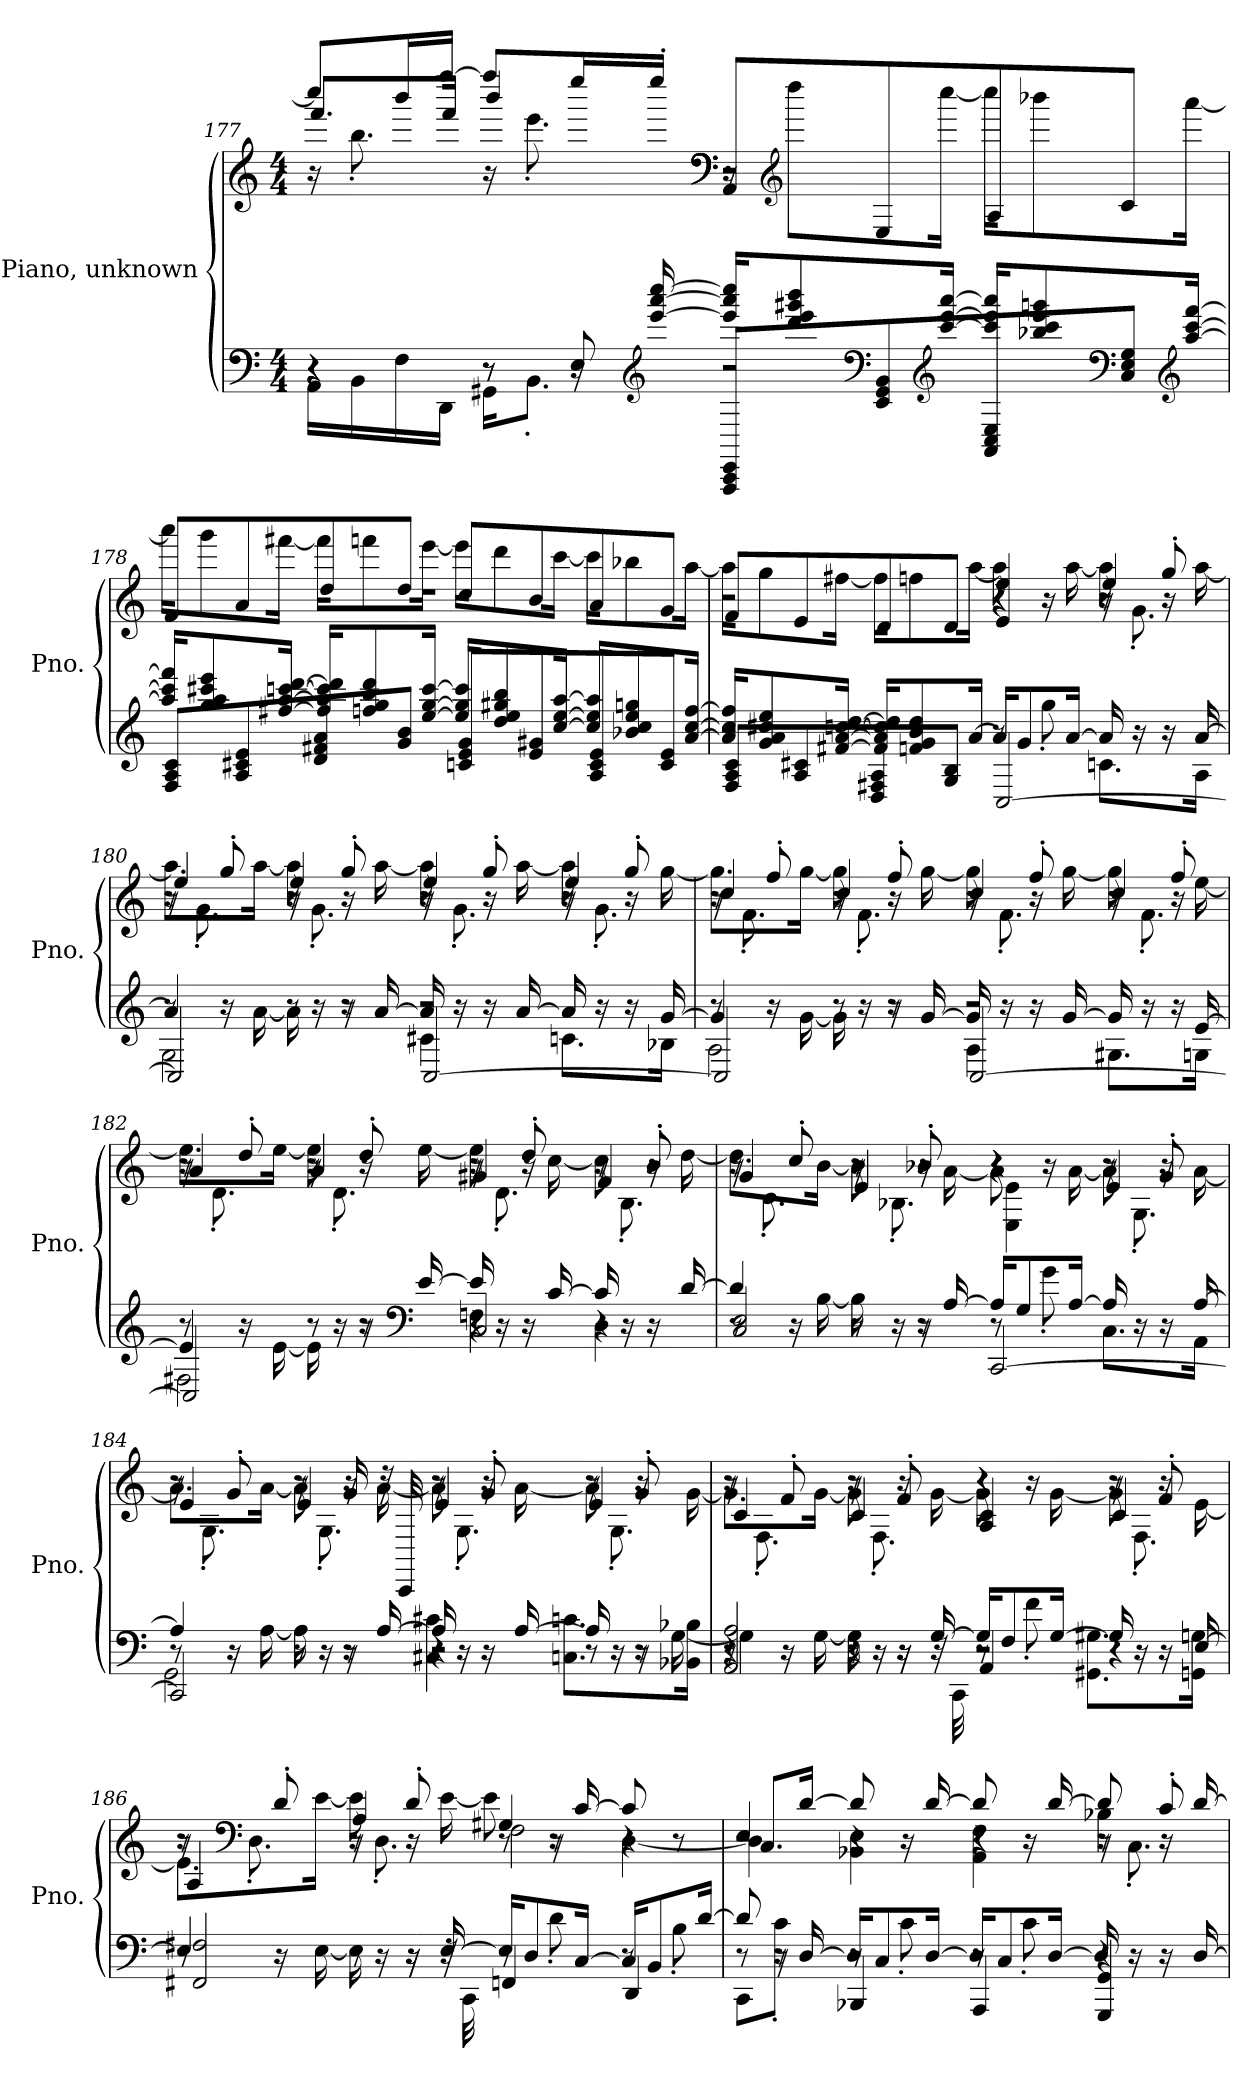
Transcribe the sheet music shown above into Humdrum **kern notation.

**kern	**kern
*part1	*part1
*staff2	*staff1
*I"Piano, unknown	*
*I'Pno.	*
!!LO:LB:g=z
*clefF4	*clefG2
*k[]	*k[]
*M4/4	*M4/4
=177	=177
*^	*^
*	*^	*	*^
4r	16AA\LL	4r	8cccc/L]	16r	8.fff/L
.	16BB\	.	.	8.bb'\	.
.	16F\	.	16bbb/L	.	.
.	16DD\JJ	.	[16ffff/JJ	.	16fff/Jk
8r	16GG#X\KL	8r	8ffff/L]	16r	4bbb/
.	8.BB'\J	.	.	8.eee'\	.
16r	.	8E/	16eeee/L	.	.
*clefG2	*	*	*	*	*
[16eee/ [16aaa/ [16cccc/	.	.	16eeee'/JJ	.	.
*	*	*	*clefF4	*	*
16eee/] 16aaa/] 16cccc/]KL	2r	8AAA/ 8CC/ 8EE/L	2r	16r	8AA/L
*	*	*	*clefG2	*	*
8ddd/ 8eee/ 8ggg#X/ 8bbb/	.	.	.	8dddd\L	.
*clefF4	*	*	*	*	*
.	.	8EE/ 8GG#/ 8BB/	.	.	8E/
*clefG2	*	*	*	*	*
[16ccc/ [16eee/ [16aaa/Jk	.	.	.	[16cccc\Jk	.
16ccc/] 16eee/] 16aaa/]KL	.	8AA/ 8C/ 8E/	.	16cccc\KL]	8A/
8bb-X/ 8ccc/ 8eee/ 8gggn/	.	.	.	8bbb-X\	.
*clefF4	*	*	*	*	*
.	.	8C/ 8E/ 8G/J	.	.	8c/J
*clefG2	*	*	*	*	*
[16aa/ [16ccc/ [16fff/Jk	.	.	.	[16aaa\Jk	.
*	*v	*v	*	*	*
!!LO:LB:g=z	!!	!!
=178	=178	=178	=178	=178
16aa/] 16ccc/] 16fff/]KL	8F/ 8A/ 8c/L	1r	16aaa\KL]	8f/L
8gg/ 8aa/ 8ccc#X/ 8eee/	.	.	8ggg\	.
.	8A/ 8c#X/ 8e/	.	.	8a/
[16ff#X/ [16aa/ [16cccn/ [16ddd/Jk	.	.	[16fff#X\Jk	.
16ff#/] 16aa/] 16ccc/] 16ddd/]KL	8d/ 8f#X/ 8a/	.	16fff#\KL]	8dd/
8ffn/ 8gg/ 8bb/ 8ddd/	.	.	8fffn\	.
.	8g/ 8b/J	.	.	8dd/J
[16ee/ [16gg/ [16ccc/Jk	.	.	[16eee\Jk	.
16ee/] 16gg/] 16ccc/]KL	8cn/ 8e/ 8g/L	.	16eee\KL]	8cc/L
8dd/ 8ee/ 8gg#X/ 8bb/	.	.	8ddd\	.
.	8e/ 8g#X/	.	.	8b/
[16cc/ [16ee/ [16aa/Jk	.	.	[16ccc\Jk	.
16cc/] 16ee/] 16aa/]KL	8A/ 8c/ 8e/	.	16ccc\KL]	8a/
8b-X/ 8cc/ 8ee/ 8ggn/	.	.	8bb-X\	.
.	8c/ 8e/J	.	.	8g/J
[16a/ [16cc/ [16ff/Jk	.	.	[16aa\Jk	.
!!LO:LB:g=z
=179	=179	=179	=179	=179
*	*^	*	*	*^
16a/] 16cc/] 16ff/]KL	2r	8F/ 8A/ 8c/L	2r	16aa\KL]	8f/L	2r
8g/ 8a/ 8cc#X/ 8ee/	.	.	.	8gg\	.	.
.	.	8A/ 8c#X/	.	.	8e/	.
[16f#X/ [16a/ [16ccn/ [16dd/Jk	.	.	.	[16ff#X\Jk	.	.
16f#/] 16a/] 16cc/] 16dd/]KL	.	8D/ 8F#X/ 8A/	.	16ff#\KL]	8d/	.
8fn/ 8g/ 8b/ 8dd/	.	.	.	8ffn\	.	.
.	.	8G/ 8B/J	.	.	8d/J	.
[16a/Jk	.	.	.	[16aa\Jk	.	.
16a/KL]	8r	[2C/	4r	8aa\]	4e/ 4ee/	4r
8g/	.	.	.	.	.	.
.	8gg'\	.	.	16r	.	.
[16a/Jk	.	.	.	[16aa\	.	.
16a/]	8.cn\L	.	8r	8aa\]	4ee/	16r
16r	.	.	.	.	.	8.g'\
16r	.	.	8gg'/	16r	.	.
[16a/	16A\Jk	.	.	[16aa\	.	.
!!LO:LB:g=z	!!	!!	!!
=180	=180	=180	=180	=180	=180	=180
*	*	*^	*	*	*	*
4a/]	8r	2C/]	2G\	8r	8.aa\L]	4ee/	16r
.	.	.	.	.	.	.	8.g'\
.	16r	.	.	8gg'/	.	.	.
.	[16a\	.	.	.	[16aa\Jk	.	.
8r	16a\]	.	.	8r	8aa\]	4ee/	16r
.	16r	.	.	.	.	.	8.g'\
16r	8r	.	.	8gg'/	16r	.	.
[16a/	.	.	.	.	[16aa\	.	.
16a/]	4c#X\	[2C/	2r	8r	8aa\]	4ee/	16r
16r	.	.	.	.	.	.	8.g'\
16r	.	.	.	8gg'/	16r	.	.
[16a/	.	.	.	.	[16aa\	.	.
16a/]	8.cn\L	.	.	8r	8aa\]	4ee/	16r
16r	.	.	.	.	.	.	8.g'\
16r	.	.	.	8gg'/	16r	.	.
[16g/	16B-X\Jk	.	.	.	[16gg\	.	.
!!LO:LB:g=z	!!	!!	!!
=181	=181	=181	=181	=181	=181	=181	=181
4g/]	8r	2C/]	2A\	8r	8.gg\L]	4cc/	16r
.	.	.	.	.	.	.	8.f'\
.	16r	.	.	8ff'/	.	.	.
.	[16g\	.	.	.	[16gg\Jk	.	.
8r	16g\]	.	.	8r	8gg\]	4cc/	16r
.	16r	.	.	.	.	.	8.f'\
16r	8r	.	.	8ff'/	16r	.	.
[16g/	.	.	.	.	[16gg\	.	.
16g/]	4A\	[2C/	2r	8r	8gg\]	4cc/	16r
16r	.	.	.	.	.	.	8.f'\
16r	.	.	.	8ff'/	16r	.	.
[16g/	.	.	.	.	[16gg\	.	.
16g/]	8.G#X\L	.	.	8r	8gg\]	4cc/	16r
16r	.	.	.	.	.	.	8.f'\
16r	.	.	.	8ff'/	16r	.	.
[16e/	16Gn\Jk	.	.	.	[16ee\	.	.
!!LO:PB:g=z	!!	!!	!!
=182	=182	=182	=182	=182	=182	=182	=182
4e/]	8r	2C/]	2F#X\	8r	8.ee\L]	4a/	16r
.	.	.	.	.	.	.	8.d'\
.	16r	.	.	8dd'/	.	.	.
.	[16e\	.	.	.	[16ee\Jk	.	.
8r	16e\]	.	.	8r	8ee\]	4a/	16r
.	16r	.	.	.	.	.	8.d'\
16r	8r	.	.	8dd'/	16r	.	.
*clefF4	*	*	*	*	*	*	*
[16e/	.	.	.	.	[16ee\	.	.
16e/]	4Fn\	2C/	4r	8r	8ee\]	4g#X/	16r
16r	.	.	.	.	.	.	8.d'\
16r	.	.	.	8dd'/	16r	.	.
[16c/	.	.	.	.	[16cc\	.	.
16c/]	4r	.	4D\	8r	8cc\]	4f/	16r
16r	.	.	.	.	.	.	8.B'\
16r	.	.	.	8b'/	16r	.	.
[16d/	.	.	.	.	[16dd\	.	.
*	*	*v	*v	*	*	*	*
!!LO:LB:g=z	!!	!!	!!
=183	=183	=183	=183	=183	=183	=183
4d/]	8r	2C/ 2E/	8r	8.dd\L]	4g/	16r
.	.	.	.	.	.	8.c'\
.	16r	.	8cc'/	.	.	.
.	[16B\	.	.	[16b\Jk	.	.
8r	16B\]	.	8r	8b\]	4e/	16r
.	16r	.	.	.	.	8.B-X'\
16r	8r	.	8b-X'/	16r	.	.
[16A/	.	.	.	[16a\	.	.
16A/KL]	8r	[2CC/	4r	8a\]	4r	4E\ 4e\
8G/	.	.	.	.	.	.
.	8g'\	.	.	16r	.	.
[16A/Jk	.	.	.	[16a\	.	.
16A/]	8.C\L	.	8r	8a\]	4e/	16r
16r	.	.	.	.	.	8.G'\
16r	.	.	8g'/	16r	.	.
[16A/	16AA\Jk	.	.	[16a\	.	.
!!LO:LB:g=z	!!	!!	!!
=184	=184	=184	=184	=184	=184	=184
*	*	*^	*	*	*	*
4A/]	8r	2CC/]	2GG\	8r	8.a\L]	4e/	16r
.	.	.	.	.	.	.	8.G'\
.	16r	.	.	8g'/	.	.	.
.	[16A\	.	.	.	[16a\Jk	.	.
8r	16A\]	.	.	8r	8a\]	4e/	16r
.	16r	.	.	.	.	.	8.G'\
16r	8r	.	.	16g/	16r	.	.
[16A/	.	.	.	32r	[16a\	.	.
.	.	.	.	32CC/	.	.	.
16A/]	4r	2r	4C#X\ 4c#X\	8r	8a\]	4e/	16r
16r	.	.	.	.	.	.	8.G'\
16r	.	.	.	8g'/	16r	.	.
[16A/	.	.	.	.	[16a\	.	.
16A/]	8.Cn\ 8.cn\L	.	8r	8r	8a\]	4e/	16r
16r	.	.	.	.	.	.	8.G'\
8r	.	.	16r	8g'/	16r	.	.
.	16BB-X\ 16B-X\Jk	.	[16G\	.	[16g\	.	.
!!LO:LB:g=z	!!	!!	!!
=185	=185	=185	=185	=185	=185	=185	=185
4r	8r	2AA/ 2A/	4G\]	8r	8.g\L]	4c/	16r
.	.	.	.	.	.	.	8.F'\
.	16r	.	.	8f'/	.	.	.
.	[16G\	.	.	.	[16g\Jk	.	.
8r	16G\]	.	4r	8r	8g\]	4c/	16r
.	16r	.	.	.	.	.	8.F'\
16r	16r	.	.	8f'/	16r	.	.
[16G/	32r	.	.	.	[16g\	.	.
.	32CC\	.	.	.	.	.	.
16G/KL]	8r	4AA/	2r	4r	8g\]	4A/ 4c/	4r
8F/	.	.	.	.	.	.	.
.	8f'\	.	.	.	16r	.	.
[16G/Jk	.	.	.	.	[16g\	.	.
16G/]	8.GG#X\ 8.G#X\L	4r	.	8r	8g\]	4c/	16r
16r	.	.	.	.	.	.	8.F'\
16r	.	.	.	8f'/	16r	.	.
[16E/	16GGn\ 16Gn\Jk	.	.	.	[16e\	.	.
*	*	*v	*v	*	*	*	*
!!LO:LB:g=z	!!	!!	!!
=186	=186	=186	=186	=186	=186	=186
4E/]	8r	2FF#X/ 2F#X/	8r	8.e\L]	4A/	16r
*	*	*	*clefF4	*	*	*
.	.	.	.	.	.	8.D'\
.	16r	.	8d'/	.	.	.
.	[16E\	.	.	[16e\Jk	.	.
8r	16E\]	.	8r	8e\]	4A/	16r
.	16r	.	.	.	.	8.D'\
16r	16r	.	8d'/	16r	.	.
[16E/	32r	.	.	[16e\	.	.
.	32CC\	.	.	.	.	.
16E/KL]	8r	4FFn/	4G#X/	8e\]	8r	2F\
8D/	.	.	.	.	.	.
.	8d'\	.	.	8r	16r	.
[16C/Jk	.	.	.	.	[16c/	.
16C/KL]	8r	4DD/	4r	[4D\	8c/]	.
8BB/	.	.	.	.	.	.
.	8B'\	.	.	.	8r	.
[16d/Jk	.	.	.	.	.	.
!!LO:LB:g=z	!!	!!	!!
=187	=187	=187	=187	=187	=187	=187
8d/]	8CC\L	8r	4E/	4D\]	8.C/L	2r
8r	8c'\J	16r	.	.	.	.
.	.	[16D/	.	.	[16d/Jk	.
4BBB-X/	8r	16D/KL]	4r	4BB-X\ 4E\	8d/]	.
.	.	8C/	.	.	.	.
.	8c'\	.	.	.	16r	.
.	.	[16D/Jk	.	.	[16d/	.
4AAA/	8r	16D/KL]	4r	4AA\ 4F\	8d/]	4r
.	.	8C/	.	.	.	.
.	8c'\	.	.	.	16r	.
.	.	[16D/Jk	.	.	[16d/	.
4GGG/ 4GG/	4r	16D/]	8r	4B-X\	8d/]	16r
.	.	16r	.	.	.	8.C'\
.	.	16r	8c'/	.	16r	.
.	.	[16D/	.	.	[16d/	.
*v	*v	*v	*	*	*	*
*	*v	*v	*v	*v
=	=
*-	*-
